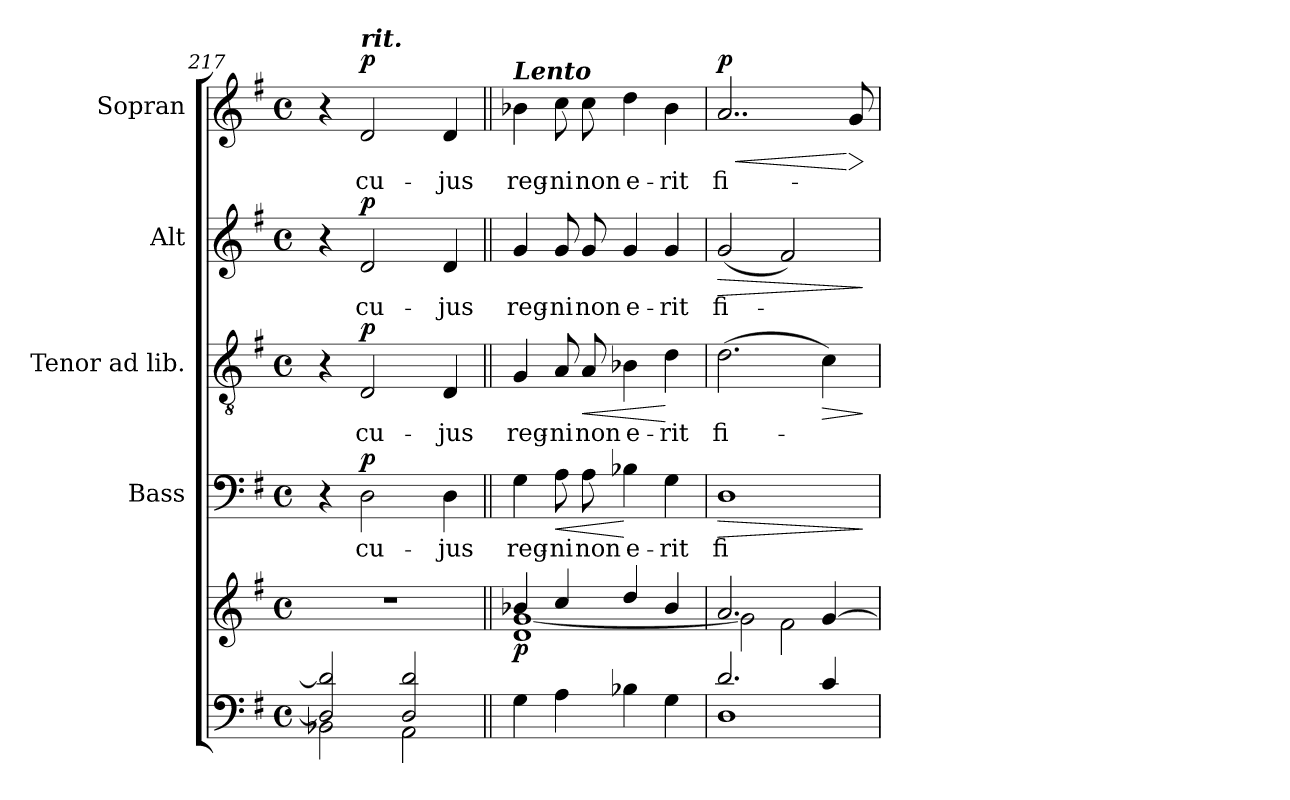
**kern	**kern	**dynam	**kern	**text	**dynam	**kern	**text	**dynam	**kern	**text	**dynam	**kern	**text	**dynam
*part5	*part5	*part5	*part4	*part4	*part4	*part3	*part3	*part3	*part2	*part2	*part2	*part1	*part1	*part1
*staff6	*staff5	*staff5/6	*staff4	*staff4	*staff4	*staff3	*staff3	*staff3	*staff2	*staff2	*staff2	*staff1	*staff1	*staff1
*	*	*	*I"Bass	*	*	*I"Tenor ad lib.	*	*	*I"Alt	*	*	*I"Sopran	*	*
*	*	*	*I'B.	*	*	*I'T.	*	*	*I'A.	*	*	*I'S.	*	*
*clefF4	*clefG2	*	*clefF4	*	*	*clefGv2	*	*	*clefG2	*	*	*clefG2	*	*
*k[f#]	*k[f#]	*	*k[f#]	*	*	*k[f#]	*	*	*k[f#]	*	*	*k[f#]	*	*
*G:	*G:	*	*G:	*	*	*G:	*	*	*G:	*	*	*G:	*	*
*M4/4	*M4/4	*	*M4/4	*	*	*M4/4	*	*	*M4/4	*	*	*M4/4	*	*
*met(c)	*met(c)	*	*met(c)	*	*	*met(c)	*	*	*met(c)	*	*	*met(c)	*	*
=217	=217	=217	=217	=217	=217	=217	=217	=217	=217	=217	=217	=217	=217	=217
*^	*	*	*	*	*	*	*	*	*	*	*	*	*	*
2D/] 2d/]	2BB-X\	1r	.	4r	.	.	4r	.	.	4r	.	.	4r	.	.
!	!	!	!	!	!	!	!	!	!	!	!	!	!LO:TX:a:Bi:t=rit.	!	!
!	!	!	!	!	!LO:LY:b	!LO:DY:a	!	!LO:LY:b	!LO:DY:a	!	!LO:LY:b	!LO:DY:a	!	!LO:LY:b	!LO:DY:a
.	.	.	.	2D\	cu-	p	2D/	cu-	p	2d/	cu-	p	2d/	cu-	p
2D/ 2d/	2AA\	.	.	.	.	.	.	.	.	.	.	.	.	.	.
!	!	!	!	!	!LO:LY:b	!	!	!LO:LY:b	!	!	!LO:LY:b	!	!	!LO:LY:b	!
.	.	.	.	4D\	-jus	.	4D/	-jus	.	4d/	-jus	.	4d/	-jus	.
*v	*v	*	*	*	*	*	*	*	*	*	*	*	*	*	*
=218||	=218||	=218||	=218||	=218||	=218||	=218||	=218||	=218||	=218||	=218||	=218||	=218||	=218||	=218||
*	*^	*	*	*	*	*	*	*	*	*	*	*	*	*
!	!	!	!	!	!	!	!	!	!	!	!	!	!LO:TX:a:Bi:t=Lento	!	!
!	!	!	!LO:DY:b	!	!LO:LY:b	!	!	!LO:LY:b	!	!	!LO:LY:b	!	!	!LO:LY:b	!
4G\	4b-X/	1d [<1g	p	4G\	reg-	.	4G/	reg-	.	4g/	reg-	.	4b-X\	reg-	.
!	!	!	!	!	!LO:LY:b	!LO:HP:b	!	!LO:LY:b	!	!	!LO:LY:b	!	!	!LO:LY:b	!
4A\	4cc/	.	.	8A\	-ni	<	8A/	-ni	.	8g/	-ni	.	8cc\	-ni	.
!	!	!	!	!	!LO:LY:b	!	!	!LO:LY:b	!LO:HP:b	!	!LO:LY:b	!	!	!LO:LY:b	!
.	.	.	.	8A\	non	.	8A/	non	<	8g/	non	.	8cc\	non	.
!	!	!	!	!	!LO:LY:b	!	!	!LO:LY:b	!	!	!LO:LY:b	!	!	!LO:LY:b	!
4B-X\	4dd/	.	.	4B-X\	e-	[	4B-X\	e-	.	4g/	e-	.	4dd\	e-	.
!	!	!	!	!	!LO:LY:b	!	!	!LO:LY:b	!	!	!LO:LY:b	!	!	!LO:LY:b	!
4G\	4b-/	.	.	4G\	-rit	.	4d\	-rit	[	4g/	-rit	.	4b-\	-rit	.
=219	=219	=219	=219	=219	=219	=219	=219	=219	=219	=219	=219	=219	=219	=219	=219
*^	*	*	*	*	*	*	*	*	*	*	*	*	*	*	*
!	!	!	!	!	!	!LO:LY:b	!LO:HP:b	!	!LO:LY:b	!	!	!LO:LY:b	!LO:HP:b	!	!LO:LY:b	!LO:HP:b
!	!	!	!	!	!	!	!	!	!	!	!	!	!	!	!	!LO:DY:n=1:a
2.d/	1D	2.a/	2g\]	.	1D	fi-	>	(>2.d\	fi-	.	(<2g/	fi-	>	2..a/	fi-	< p
.	.	.	2f#\	.	.	.	.	.	.	.	2f#/)	.	.	.	.	.
!	!	!	!	!	!	!	!	!	!	!LO:HP:b	!	!	!	!	!	!
4c/	.	[>4g/	.	.	.	.	.	4c\)	.	>	.	.	.	.	.	.
!	!	!	!	!	!	!	!	!	!	!	!	!	!	!	!	!LO:HP:n=1:b
.	.	.	.	.	.	.	.	.	.	.	.	.	.	8g/	.	[ >
*v	*v	*	*	*	*	*	*	*	*	*	*	*	*	*	*	*
*	*v	*v	*	*	*	*	*	*	*	*	*	*	*	*	*
.	.	.	.	.	]	.	.	]	.	.	]	.	.	]
=	=	=	=	=	=	=	=	=	=	=	=	=	=	=
*-	*-	*-	*-	*-	*-	*-	*-	*-	*-	*-	*-	*-	*-	*-
